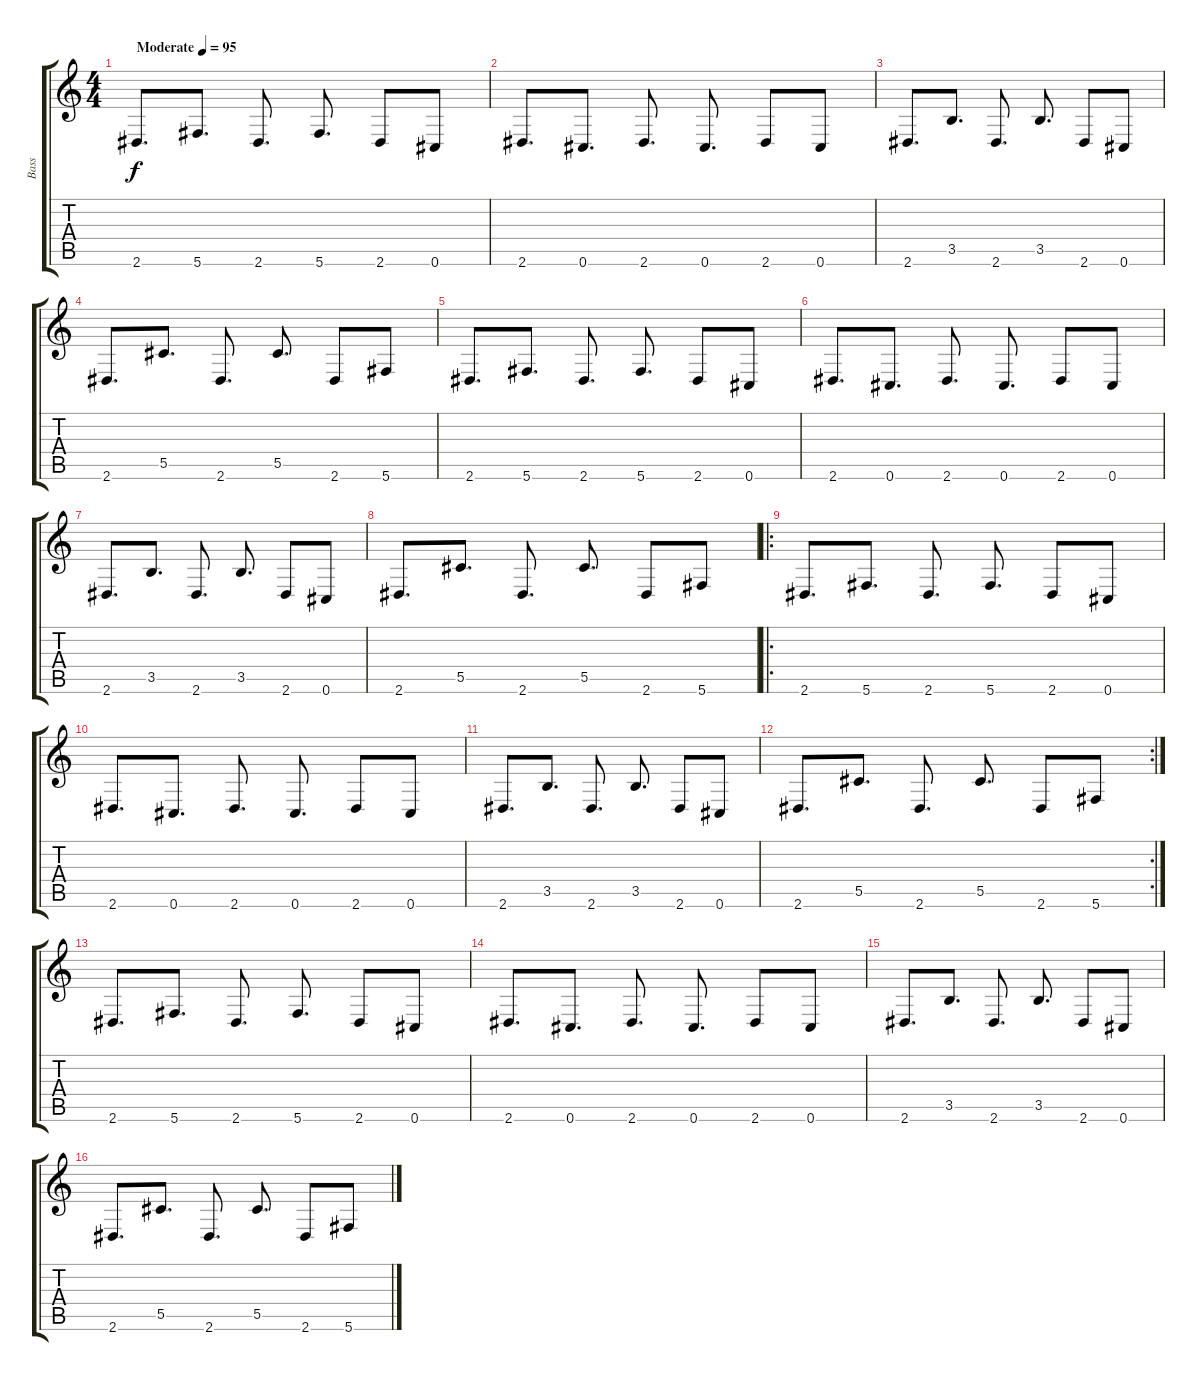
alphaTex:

\track ("Bass" "Bass") {instrument electricbassfinger}
\staff {score tabs}
\tuning (Eb4 Bb3 Gb3 Db3 Ab2 Db2) {hide}
\ts (4 4)
\tempo (95 "Moderate")
\clef g2
\ks c
2.6.8{d dy f instrument electricbassfinger} 5.6.8{d} 2.6.8{d} 5.6.8{d} 2.6.8 0.6.8 |
2.6.8{d} 0.6.8{d} 2.6.8{d} 0.6.8{d} 2.6.8 0.6.8 |
2.6.8{d} 3.5.8{d} 2.6.8{d} 3.5.8{d} 2.6.8 0.6.8 |
2.6.8{d} 5.5.8{d} 2.6.8{d} 5.5.8{d} 2.6.8 5.6.8 |
2.6.8{d} 5.6.8{d} 2.6.8{d} 5.6.8{d} 2.6.8 0.6.8 |
2.6.8{d} 0.6.8{d} 2.6.8{d} 0.6.8{d} 2.6.8 0.6.8 |
2.6.8{d} 3.5.8{d} 2.6.8{d} 3.5.8{d} 2.6.8 0.6.8 |
2.6.8{d} 5.5.8{d} 2.6.8{d} 5.5.8{d} 2.6.8 5.6.8 |
\ro
2.6.8{d} 5.6.8{d} 2.6.8{d} 5.6.8{d} 2.6.8 0.6.8 |
2.6.8{d} 0.6.8{d} 2.6.8{d} 0.6.8{d} 2.6.8 0.6.8 |
2.6.8{d} 3.5.8{d} 2.6.8{d} 3.5.8{d} 2.6.8 0.6.8 |
\rc 2
2.6.8{d} 5.5.8{d} 2.6.8{d} 5.5.8{d} 2.6.8 5.6.8 |
2.6.8{d} 5.6.8{d} 2.6.8{d} 5.6.8{d} 2.6.8 0.6.8 |
2.6.8{d} 0.6.8{d} 2.6.8{d} 0.6.8{d} 2.6.8 0.6.8 |
2.6.8{d} 3.5.8{d} 2.6.8{d} 3.5.8{d} 2.6.8 0.6.8 |
2.6.8{d} 5.5.8{d} 2.6.8{d} 5.5.8{d} 2.6.8 5.6.8
